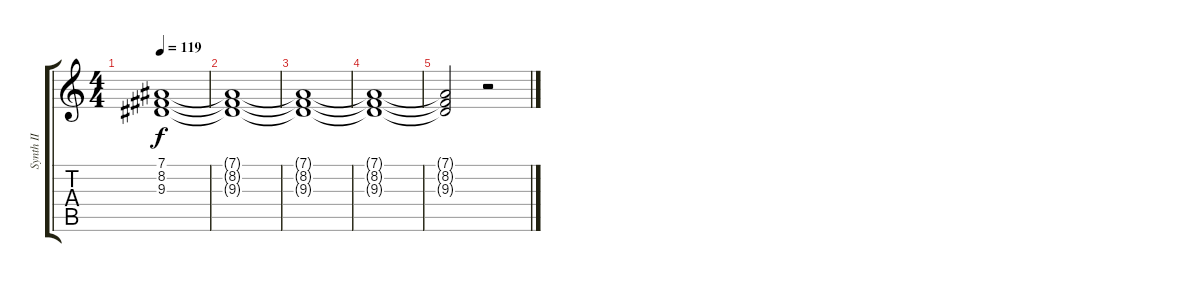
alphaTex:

\track ("Synth II" "Synth II") {instrument synthstrings1}
\staff {score tabs}
\tuning (Eb4 Bb3 Gb3 Db3 Ab2 Eb2) {hide}
\ts (4 4)
\tempo 119
\clef g2
\ks c
(7.1{t} 8.2{t} 9.3{t}).1{dy f} |
(7.1{t} 8.2{t} 9.3{t}).1 |
(7.1{t} 8.2{t} 9.3{t}).1 |
(7.1{t} 8.2{t} 9.3{t}).1 |
(7.1{t} 8.2{t} 9.3{t}).2 r.2
